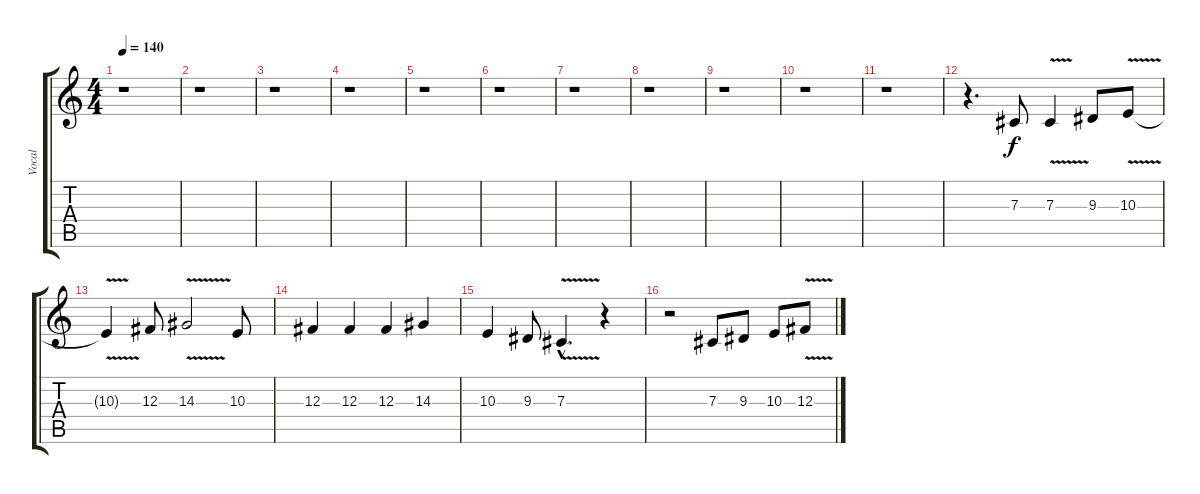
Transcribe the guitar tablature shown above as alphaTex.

\track ("Vocal" "Vocal") {instrument tenorsax}
\staff {score tabs}
\tuning (Eb4 Bb3 Gb3 Db3 Ab2 Eb2) {hide}
\ts (4 4)
\tempo 140
\clef g2
\ks c
r.1{dy f} |
r.1 |
r.1 |
r.1 |
r.1 |
r.1 |
r.1 |
r.1 |
r.1 |
r.1 |
r.1 |
r.4{d} 7.3.8 7.3{v}.4 9.3.8 10.3{v}.8 |
10.3{t}.4 12.3.8 14.3{v}.2 10.3.8 |
12.3.4 12.3.4 12.3.4 14.3.4 |
10.3.4 9.3.8 7.3{v hac}.4{d} r.4 |
r.2 7.3.8 9.3.8 10.3.8 12.3{v}.8
